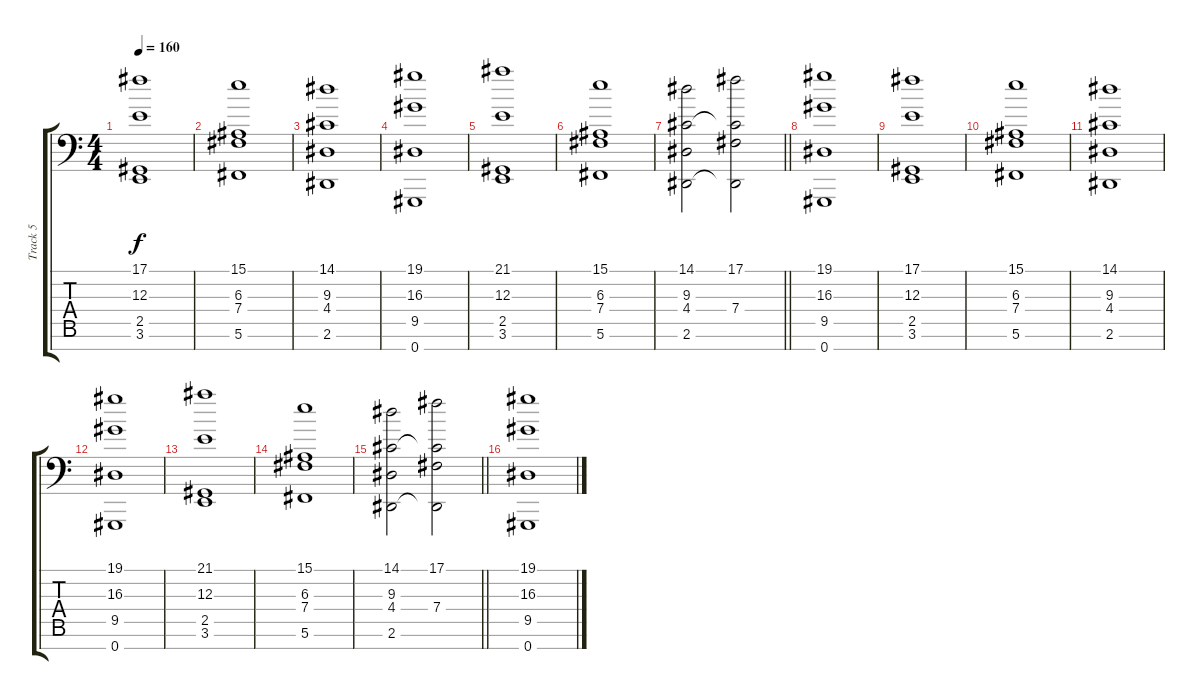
\track ("Track 5" "Track 5") {instrument stringensemble1}
\staff {score tabs}
\tuning (Db4 Ab3 E3 B2 Gb2 Db2 Ab1) {hide}
\ts (4 4)
\tempo 160
\clef f4
\ks c
(17.1 12.3 2.5 3.6).1{dy f} |
(15.1 6.3 7.4 5.6).1 |
(14.1 9.3 4.4 2.6).1 |
(19.1 16.3 9.5 0.7).1 |
(21.1 12.3 2.5 3.6).1 |
(15.1 6.3 7.4 5.6).1 |
\barLineRight lightlight
(14.1 9.3 4.4 2.6).2 (17.1 9.3{t} 7.4 2.6{t}).2 |
(19.1 16.3 9.5 0.7).1{volume 12} |
(17.1 12.3 2.5 3.6).1 |
(15.1 6.3 7.4 5.6).1 |
(14.1 9.3 4.4 2.6).1 |
(19.1 16.3 9.5 0.7).1 |
(21.1 12.3 2.5 3.6).1 |
(15.1 6.3 7.4 5.6).1 |
\barLineRight lightlight
(14.1 9.3 4.4 2.6).2 (17.1 9.3{t} 7.4 2.6{t}).2 |
(19.1 16.3 9.5 0.7).1{volume 12}
